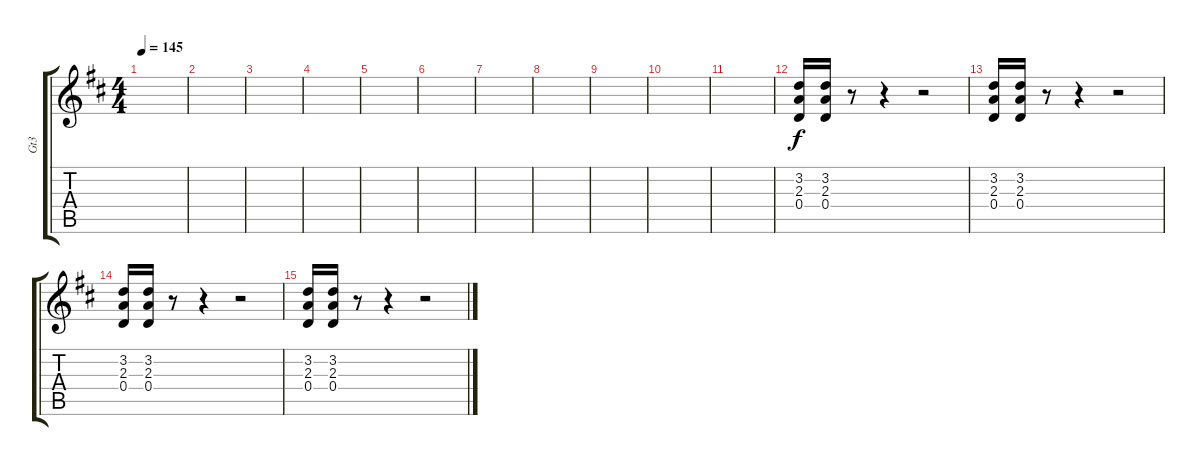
\track ("       Gt3" "       Gt3") {instrument overdrivenguitar}
\staff {score tabs}
\tuning (E4 B3 G3 D3 A2 E2) {hide}
\ts (4 4)
\tempo 145
\clef g2
\ks d
|
|
|
|
|
|
|
|
|
|
|
(3.2 2.3 0.4).16 (3.2 2.3 0.4).16 r.8 r.4 r.2 |
(3.2 2.3 0.4).16 (3.2 2.3 0.4).16 r.8 r.4 r.2 |
(3.2 2.3 0.4).16 (3.2 2.3 0.4).16 r.8 r.4 r.2 |
(3.2 2.3 0.4).16 (3.2 2.3 0.4).16 r.8 r.4 r.2
